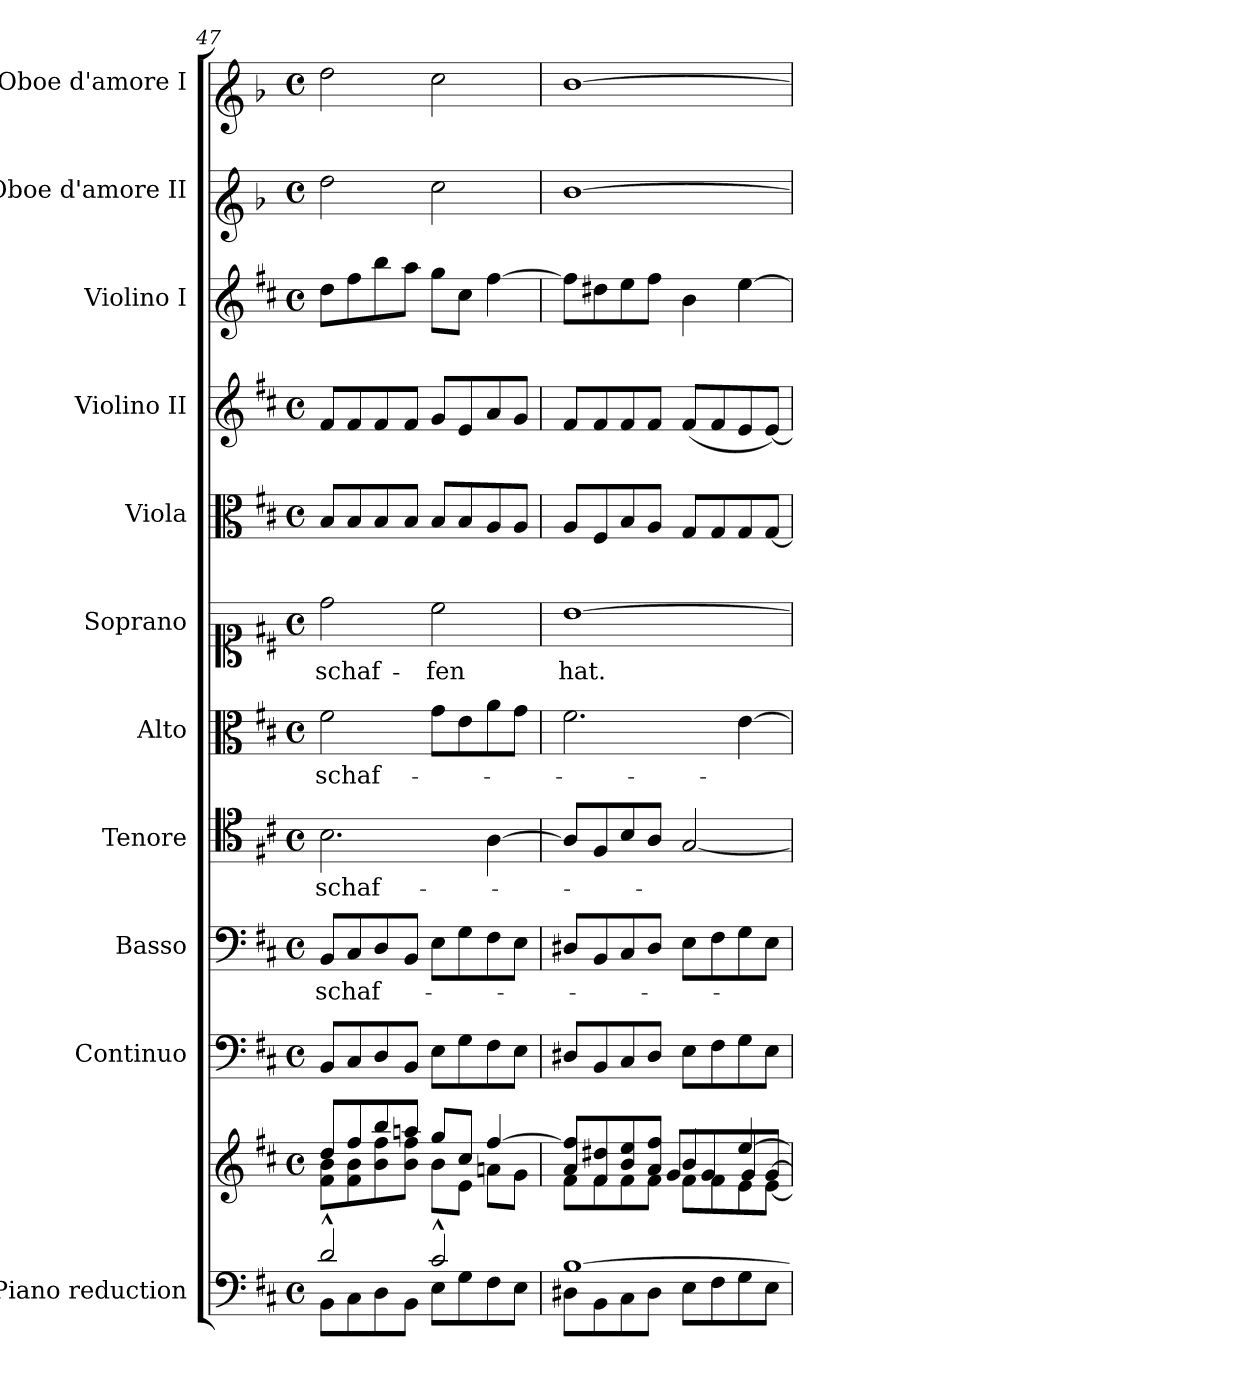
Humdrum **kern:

**kern	**kern	**kern	**kern	**text	**kern	**text	**kern	**text	**kern	**text	**kern	**kern	**kern	**kern	**kern
*part11	*part11	*part10	*part9	*part9	*part8	*part8	*part7	*part7	*part6	*part6	*part5	*part4	*part3	*part2	*part1
*staff12	*staff11	*staff10	*staff9	*staff9	*staff8	*staff8	*staff7	*staff7	*staff6	*staff6	*staff5	*staff4	*staff3	*staff2	*staff1
*I"Piano reduction	*	*I"Continuo	*I"Basso	*	*I"Tenore	*	*I"Alto	*	*I"Soprano	*	*I"Viola	*I"Violino II	*I"Violino I	*I"Oboe d'amore II	*I"Oboe d'amore I
*I'Pno	*	*	*	*	*	*	*	*	*	*	*I'Vla	*I'Vln	*I'Vln	*I'Ob	*I'Ob
!!LO:PB:g=z
*clefF4	*clefG2	*clefF4	*clefF4	*	*clefC4	*	*clefC3	*	*clefC1	*	*clefC3	*clefG2	*clefG2	*clefG1	*clefG1
*	*	*	*	*	*	*	*	*	*	*	*	*	*	*ITrd2c3	*ITrd2c3
*k[f#c#]	*k[f#c#]	*k[f#c#]	*k[f#c#]	*	*k[f#c#]	*	*k[f#c#]	*	*k[f#c#]	*	*k[f#c#]	*k[f#c#]	*k[f#c#]	*k[f#c#]	*k[f#c#]
*M4/4	*M4/4	*M4/4	*M4/4	*	*M4/4	*	*M4/4	*	*M4/4	*	*M4/4	*M4/4	*M4/4	*M4/4	*M4/4
*met(c)	*met(c)	*met(c)	*met(c)	*	*met(c)	*	*met(c)	*	*met(c)	*	*met(c)	*met(c)	*met(c)	*met(c)	*met(c)
=47	=47	=47	=47	=47	=47	=47	=47	=47	=47	=47	=47	=47	=47	=47	=47
*^	*^	*	*	*	*	*	*	*	*	*	*	*	*	*	*
!	!	!	!	!	!	!LO:LY:b	!	!LO:LY:b	!	!LO:LY:b	!	!LO:LY:b	!	!	!	!	!
2d^^/	8BB\L	8dd/L	8f#\ 8b\L	8BB/L	8BB/L	-schaf-	2.B\	-schaf-	2f#\	-schaf-	2dd\	-schaf-	8B/L	8f#/L	8dd\L	2dd\	2dd\
.	8C#\	8ff#/	8f#\ 8b\	8C#/	8C#/	.	.	.	.	.	.	.	8B/	8f#/	8ff#\	.	.
.	8D\	8bb/	8b\ 8ff#\	8D/	8D/	.	.	.	.	.	.	.	8B/	8f#/	8bb\	.	.
.	8BB\J	8aan/J	8b\ 8ff#\J	8BB/J	8BB/J	.	.	.	.	.	.	.	8B/J	8f#/J	8aa\J	.	.
!	!	!	!	!	!	!	!	!	!	!	!	!LO:LY:b	!	!	!	!	!
2c#^^/	8E\L	8gg/L	8b\L	8E\L	8E\L	.	.	.	8g\L	.	2cc#\	-fen	8B/L	8g/L	8gg\L	2cc#\	2cc#\
.	8G\	8cc#/J	8e\J	8G\	8G\	.	.	.	8e\	.	.	.	8B/	8e/	8cc#\J	.	.
.	8F#\	[4ff#/	8an\L	8F#\	8F#\	.	[4A\	.	8a\	.	.	.	8A/	8a/	[4ff#\	.	.
.	8E\J	.	8g\J	8E\J	8E\J	.	.	.	8g\J	.	.	.	8A/J	8g/J	.	.	.
=48	=48	=48	=48	=48	=48	=48	=48	=48	=48	=48	=48	=48	=48	=48	=48	=48	=48
*	*	*	*^	*	*	*	*	*	*	*	*	*	*	*	*	*	*
!	!	!	!	!	!	!	!	!	!	!	!	!	!LO:LY:b	!	!	!	!	!
[1B	8D#X\L	8a/ 8ff#/]L	8f#\L	2ryy	8D#X/L	8D#X/L	.	8A/L]	.	2.f#\	.	[1b	hat.	8A/L	8f#/L	8ff#\L]	[1b	[1b
.	8BB\	8f#/ 8dd#X/	8f#\	.	8BB/	8BB/	.	8F#/	.	.	.	.	.	8F#/	8f#/	8dd#X\	.	.
.	8C#\	8b/ 8ee/	8f#\	.	8C#/	8C#/	.	8B/	.	.	.	.	.	8B/	8f#/	8ee\	.	.
.	8D#\J	8a/ 8ff#/J	8f#\J	.	8D#/J	8D#/J	.	8A/J	.	.	.	.	.	8A/J	8f#/J	8ff#\J	.	.
.	8E\L	4b/	8f#\L	8g/L	8E\L	8E\L	.	[2G/	.	.	.	.	.	8G/L	(8f#/L	4b\	.	.
.	8F#\	.	8f#\	8g/	8F#\	8F#\	.	.	.	.	.	.	.	8G/	8f#/	.	.	.
.	8G\	[4ee/	8e\	8g/	8G\	8G\	.	.	.	[4e\	.	.	.	8G/	8e/	[4ee\	.	.
.	8E\J	.	[8e\J	[<8g/J	8E\J	8E\J	.	.	.	.	.	.	.	[8G/J	[8e/J)	.	.	.
*v	*v	*	*	*	*	*	*	*	*	*	*	*	*	*	*	*	*	*
*	*v	*v	*v	*	*	*	*	*	*	*	*	*	*	*	*	*	*
=	=	=	=	=	=	=	=	=	=	=	=	=	=	=	=
*-	*-	*-	*-	*-	*-	*-	*-	*-	*-	*-	*-	*-	*-	*-	*-
